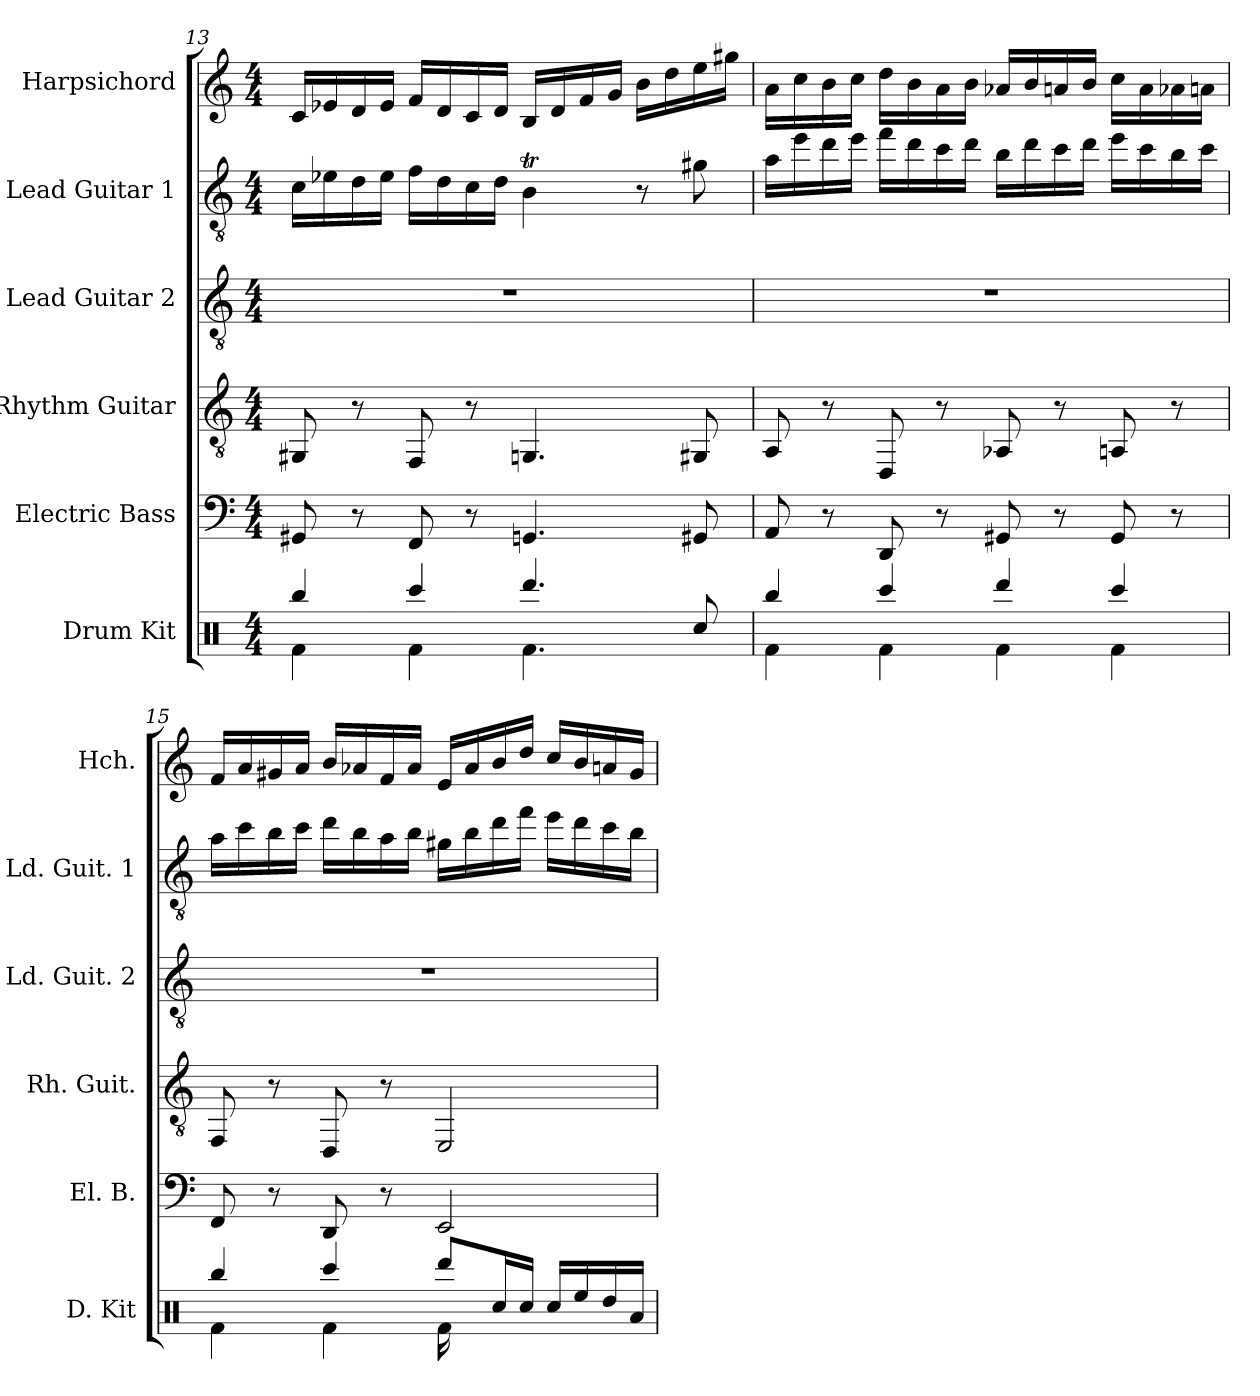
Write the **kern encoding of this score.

**kern	**kern	**kern	**kern	**kern	**kern
*part6	*part5	*part4	*part3	*part2	*part1
*staff6	*staff5	*staff4	*staff3	*staff2	*staff1
*I"Drum Kit	*I"Electric Bass	*I"Rhythm Guitar	*I"Lead Guitar 2	*I"Lead Guitar 1	*I"Harpsichord
*I'D. Kit	*I'El. B.	*I'Rh. Guit.	*I'Ld. Guit. 2	*I'Ld. Guit. 1	*I'Hch.
*clefX	*clefF4	*clefGv2	*clefGv2	*clefGv2	*clefG2
*	*ITrd7c12	*	*	*	*
*k[]	*k[]	*k[]	*k[]	*k[]	*k[]
*M4/4	*M4/4	*M4/4	*M4/4	*M4/4	*M4/4
=13	=13	=13	=13	=13	=13
*^	*	*	*	*	*
4Rbb/	4Rf\	8GGG#X/	8GG#X/	1r	16c\LL	16c/LL
.	.	.	.	.	16e-X\	16e-X/
.	.	8r	8r	.	16d\	16d/
.	.	.	.	.	16e-\JJ	16e-/JJ
4Rccc/	4Rf\	8FFF/	8FF/	.	16f\LL	16f/LL
.	.	.	.	.	16d\	16d/
.	.	8r	8r	.	16c\	16c/
.	.	.	.	.	16d\JJ	16d/JJ
4.Rddd/	4.Rf\	4.GGGn/	4.GGn/	.	4Bt\	16B/LL
.	.	.	.	.	.	16d/
.	.	.	.	.	.	16f/
.	.	.	.	.	.	16g/JJ
.	.	.	.	.	8r	16b\LL
.	.	.	.	.	.	16dd\
8Rcc/	8ryy	8GGG#X/	8GG#X/	.	8g#X\	16ee\
.	.	.	.	.	.	16gg#X\JJ
!!LO:LB:g=z
=14	=14	=14	=14	=14	=14	=14
4Rbb/	4Rf\	8AAA/	8AA/	1r	16a\LL	16a\LL
.	.	.	.	.	16ee\	16cc\
.	.	8r	8r	.	16dd\	16b\
.	.	.	.	.	16ee\JJ	16cc\JJ
4Rccc/	4Rf\	8DDD/	8DD/	.	16ff\LL	16dd\LL
.	.	.	.	.	16dd\	16b\
.	.	8r	8r	.	16cc\	16a\
.	.	.	.	.	16dd\JJ	16b\JJ
4Rddd/	4Rf\	8GGG#X/	8AA-X/	.	16b\LL	16a-X/LL
.	.	.	.	.	16dd\	16b/
.	.	8r	8r	.	16cc\	16an/
.	.	.	.	.	16dd\JJ	16b/JJ
4Rccc/	4Rf\	8GGG#/	8AAn/	.	16ee\LL	16cc\LL
.	.	.	.	.	16cc\	16a\
.	.	8r	8r	.	16b\	16a-X\
.	.	.	.	.	16cc\JJ	16an\JJ
=15	=15	=15	=15	=15	=15	=15
4Rbb/	4Rf\	8FFF/	8FF/	1r	16a\LL	16f/LL
.	.	.	.	.	16cc\	16a/
.	.	8r	8r	.	16b\	16g#X/
.	.	.	.	.	16cc\JJ	16a/JJ
4Rccc/	4Rf\	8DDD/	8DD/	.	16dd\LL	16b/LL
.	.	.	.	.	16b\	16a-X/
.	.	8r	8r	.	16a\	16f/
.	.	.	.	.	16b\JJ	16a-/JJ
8Rddd/L	16Rf\	2EEE/	2EE/	.	16g#X\LL	16e/LL
.	4..ryy	.	.	.	16b\	16a-/
16Rcc/L	.	.	.	.	16dd\	16b/
16Rcc/JJ	.	.	.	.	16ff\JJ	16dd/JJ
16Rcc/LL	.	.	.	.	16ee\LL	16cc/LL
16Ree/	.	.	.	.	16dd\	16b/
16Rdd/	.	.	.	.	16cc\	16an/
16Ra/JJ	.	.	.	.	16b\JJ	16g#/JJ
*v	*v	*	*	*	*	*
=	=	=	=	=	=
*-	*-	*-	*-	*-	*-
